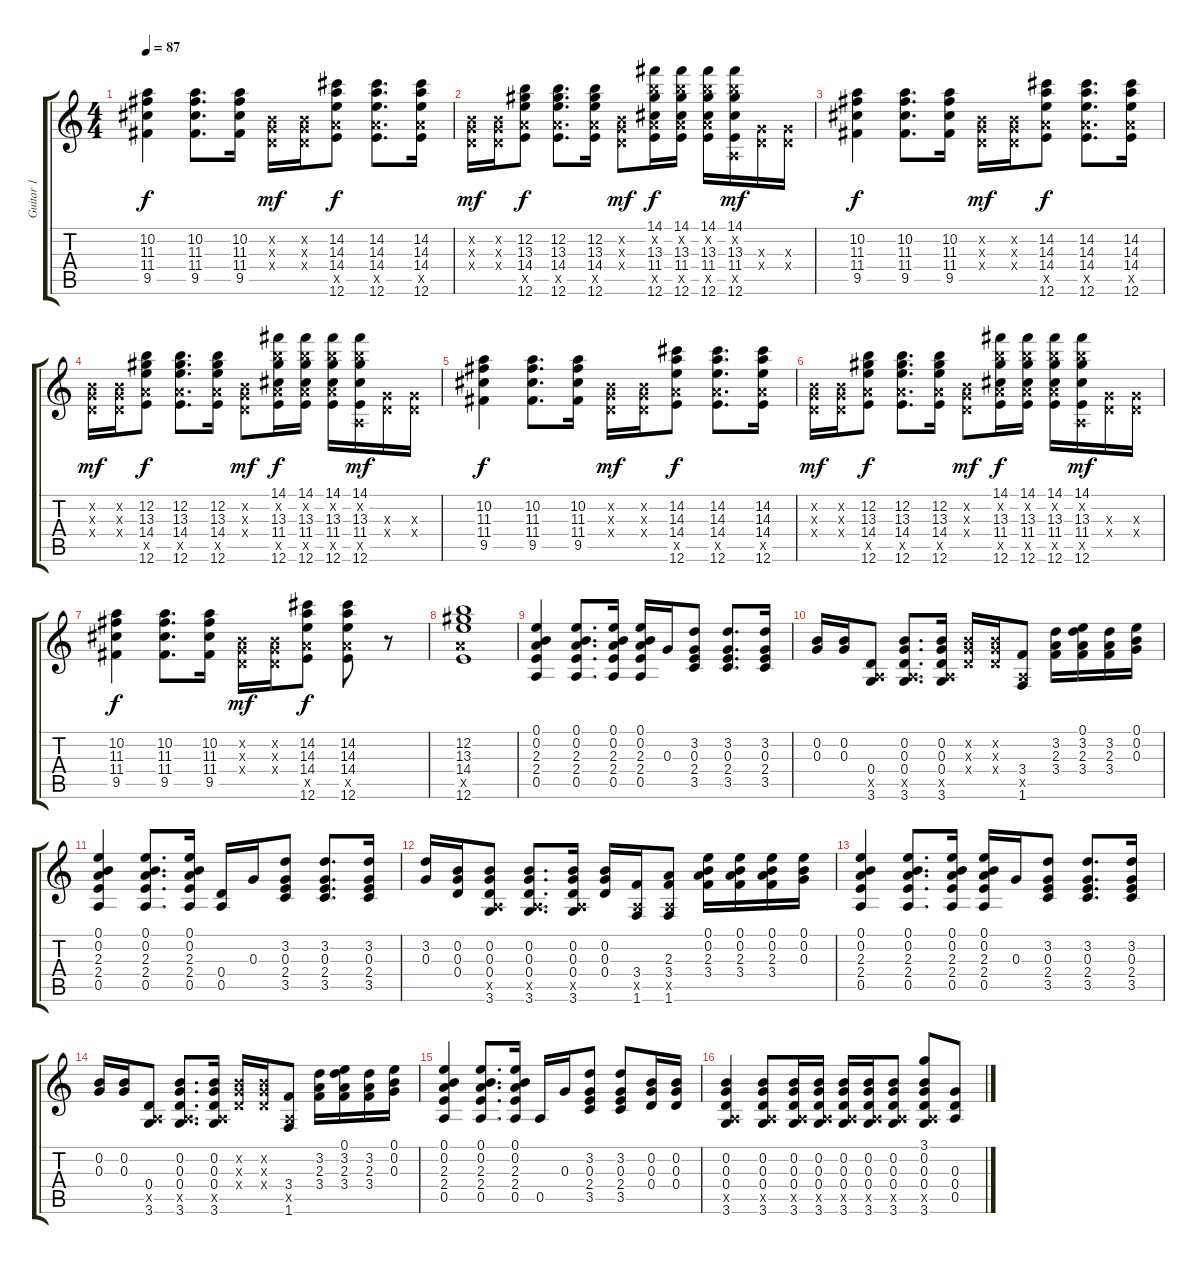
\track ("Guitar 1" "Guitar 1") {instrument electricguitarclean}
\staff {score tabs}
\tuning (E4 B3 G3 D3 A2 E2) {hide}
\ts (4 4)
\tempo 87
\clef g2
\ks c
(10.2 11.3 11.4 9.5).4{dy f} (10.2 11.3 11.4 9.5).8{d} (10.2 11.3 11.4 9.5).16 (0.2{x} 0.3{x} 0.4{x}).16{dy mf} (0.2{x} 0.3{x} 0.4{x}).16 (14.2 14.3 14.4 12.5{x} 12.6).8{dy f} (14.2 14.3 14.4 12.5{x} 12.6).8{d} (14.2 14.3 14.4 12.5{x} 12.6).16 |
(0.2{x} 0.3{x} 0.4{x}).16{dy mf} (0.2{x} 0.3{x} 0.4{x}).16 (12.2 13.3 14.4 12.5{x} 12.6).8{dy f} (12.2 13.3 14.4 12.5{x} 12.6).8{d} (12.2 13.3 14.4 12.5{x} 12.6).16 (0.2{x} 0.3{x} 0.4{x}).8{dy mf} (14.1 12.2{x} 13.3 11.4 12.5{x} 12.6).16{dy f} (14.1 12.2{x} 13.3 11.4 12.5{x} 12.6).16 (14.1 12.2{x} 13.3 11.4 12.5{x} 12.6).16 (14.1 12.2{x} 13.3 11.4 0.5{x} 12.6).16{dy mf} (0.3{x} 0.4{x}).16 (0.3{x} 0.4{x}).16 |
(10.2 11.3 11.4 9.5).4{dy f} (10.2 11.3 11.4 9.5).8{d} (10.2 11.3 11.4 9.5).16 (0.2{x} 0.3{x} 0.4{x}).16{dy mf} (0.2{x} 0.3{x} 0.4{x}).16 (14.2 14.3 14.4 12.5{x} 12.6).8{dy f} (14.2 14.3 14.4 12.5{x} 12.6).8{d} (14.2 14.3 14.4 12.5{x} 12.6).16 |
(0.2{x} 0.3{x} 0.4{x}).16{dy mf} (0.2{x} 0.3{x} 0.4{x}).16 (12.2 13.3 14.4 12.5{x} 12.6).8{dy f} (12.2 13.3 14.4 12.5{x} 12.6).8{d} (12.2 13.3 14.4 12.5{x} 12.6).16 (0.2{x} 0.3{x} 0.4{x}).8{dy mf} (14.1 12.2{x} 13.3 11.4 12.5{x} 12.6).16{dy f} (14.1 12.2{x} 13.3 11.4 12.5{x} 12.6).16 (14.1 12.2{x} 13.3 11.4 12.5{x} 12.6).16 (14.1 12.2{x} 13.3 11.4 0.5{x} 12.6).16{dy mf} (0.3{x} 0.4{x}).16 (0.3{x} 0.4{x}).16 |
(10.2 11.3 11.4 9.5).4{dy f} (10.2 11.3 11.4 9.5).8{d} (10.2 11.3 11.4 9.5).16 (0.2{x} 0.3{x} 0.4{x}).16{dy mf} (0.2{x} 0.3{x} 0.4{x}).16 (14.2 14.3 14.4 12.5{x} 12.6).8{dy f} (14.2 14.3 14.4 12.5{x} 12.6).8{d} (14.2 14.3 14.4 12.5{x} 12.6).16 |
(0.2{x} 0.3{x} 0.4{x}).16{dy mf} (0.2{x} 0.3{x} 0.4{x}).16 (12.2 13.3 14.4 12.5{x} 12.6).8{dy f} (12.2 13.3 14.4 12.5{x} 12.6).8{d} (12.2 13.3 14.4 12.5{x} 12.6).16 (0.2{x} 0.3{x} 0.4{x}).8{dy mf} (14.1 12.2{x} 13.3 11.4 12.5{x} 12.6).16{dy f} (14.1 12.2{x} 13.3 11.4 12.5{x} 12.6).16 (14.1 12.2{x} 13.3 11.4 12.5{x} 12.6).16 (14.1 12.2{x} 13.3 11.4 0.5{x} 12.6).16{dy mf} (0.3{x} 0.4{x}).16 (0.3{x} 0.4{x}).16 |
(10.2 11.3 11.4 9.5).4{dy f} (10.2 11.3 11.4 9.5).8{d} (10.2 11.3 11.4 9.5).16 (0.2{x} 0.3{x} 0.4{x}).16{dy mf} (0.2{x} 0.3{x} 0.4{x}).16 (14.2 14.3 14.4 12.5{x} 12.6).8{dy f} (14.2 14.3 14.4 12.5{x} 12.6).8 r.8 |
(12.2 13.3 14.4 12.5{x} 12.6).1 |
(0.1 0.2 2.3 2.4 0.5).4 (0.1 0.2 2.3 2.4 0.5).8{d} (0.1 0.2 2.3 2.4 0.5).16 (0.1 0.2 2.3 2.4 0.5).16 0.3.16 (3.2 0.3 2.4 3.5).8 (3.2 0.3 2.4 3.5).8{d} (3.2 0.3 2.4 3.5).16 |
(0.2 0.3).16 (0.2 0.3).16 (0.4 0.5{x} 3.6).8 (0.2 0.3 0.4 0.5{x} 3.6).8{d} (0.2 0.3 0.4 0.5{x} 3.6).16 (0.2{x} 0.3{x} 0.4{x}).16 (0.2{x} 0.3{x} 0.4{x}).16 (3.4 0.5{x} 1.6).8 (3.2 2.3 3.4).16 (0.1 3.2 2.3 3.4).16 (3.2 2.3 3.4).16 (0.1 0.2 0.3).16 |
(0.1 0.2 2.3 2.4 0.5).4 (0.1 0.2 2.3 2.4 0.5).8{d} (0.1 0.2 2.3 2.4 0.5).16 (0.4 0.5).16 0.3.16 (3.2 0.3 2.4 3.5).8 (3.2 0.3 2.4 3.5).8{d} (3.2 0.3 2.4 3.5).16 |
(3.2 0.3).16 (0.2 0.3 0.4).16 (0.2 0.3 0.4 0.5{x} 3.6).8 (0.2 0.3 0.4 0.5{x} 3.6).8{d} (0.2 0.3 0.4 0.5{x} 3.6).16 (0.2 0.3 0.4).16 (3.4 0.5{x} 1.6).16 (2.3 3.4 0.5{x} 1.6).8 (0.1 0.2 2.3 3.4).16 (0.1 0.2 2.3 3.4).16 (0.1 0.2 2.3 3.4).16 (0.1 0.2 0.3).16 |
(0.1 0.2 2.3 2.4 0.5).4 (0.1 0.2 2.3 2.4 0.5).8{d} (0.1 0.2 2.3 2.4 0.5).16 (0.1 0.2 2.3 2.4 0.5).16 0.3.16 (3.2 0.3 2.4 3.5).8 (3.2 0.3 2.4 3.5).8{d} (3.2 0.3 2.4 3.5).16 |
(0.2 0.3).16 (0.2 0.3).16 (0.4 0.5{x} 3.6).8 (0.2 0.3 0.4 0.5{x} 3.6).8{d} (0.2 0.3 0.4 0.5{x} 3.6).16 (0.2{x} 0.3{x} 0.4{x}).16 (0.2{x} 0.3{x} 0.4{x}).16 (3.4 0.5{x} 1.6).8 (3.2 2.3 3.4).16 (0.1 3.2 2.3 3.4).16 (3.2 2.3 3.4).16 (0.1 0.2 0.3).16 |
(0.1 0.2 2.3 2.4 0.5).4 (0.1 0.2 2.3 2.4 0.5).8{d} (0.1 0.2 2.3 2.4 0.5).16 0.5.16 0.3.16 (3.2 0.3 2.4 3.5).8 (3.2 0.3 2.4 3.5).8 (0.2 0.3 0.4).16 (0.2 0.3 0.4).16 |
(0.2 0.3 0.4 0.5{x} 3.6).4 (0.2 0.3 0.4 0.5{x} 3.6).8 (0.2 0.3 0.4 0.5{x} 3.6).16 (0.2 0.3 0.4 0.5{x} 3.6).16 (0.2 0.3 0.4 0.5{x} 3.6).16 (0.2 0.3 0.4 0.5{x} 3.6).16 (0.2 0.3 0.4 0.5{x} 3.6).8 (3.1 0.2 0.3 0.4 0.5{x} 3.6).8 (0.3 0.4 0.5).8
